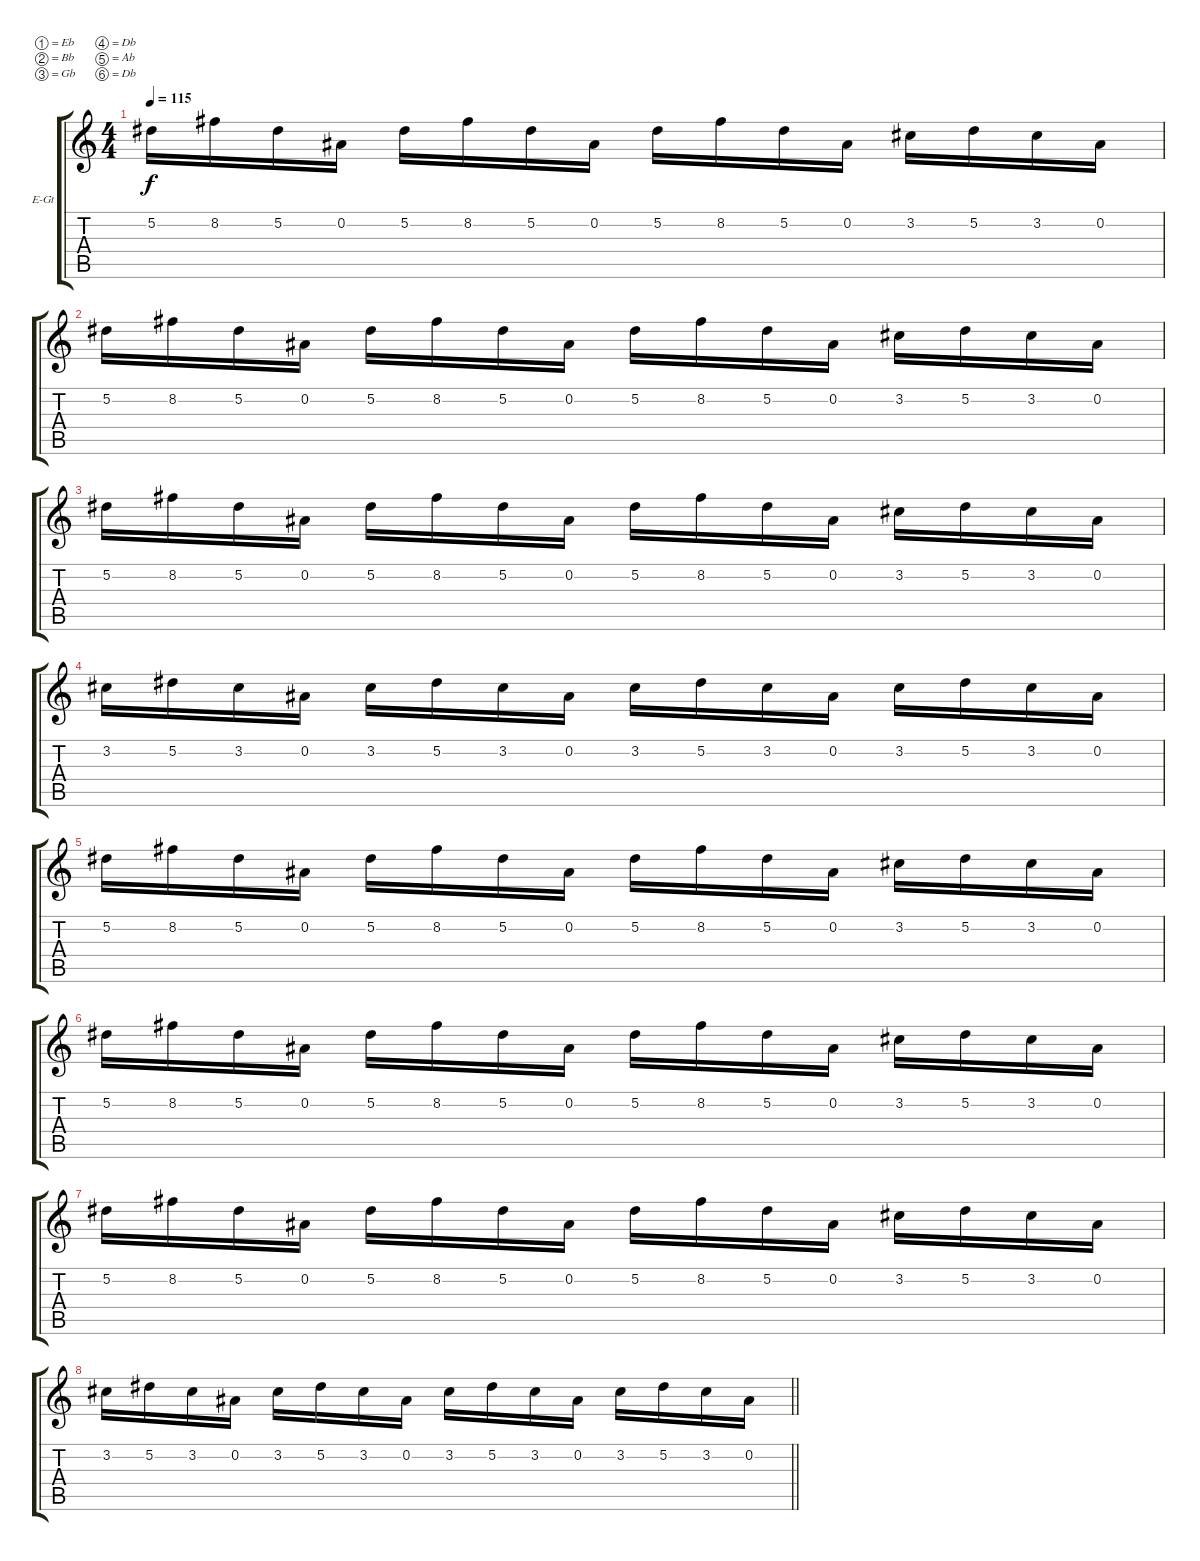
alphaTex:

\bracketExtendMode groupsimilarinstruments
\firstSystemTrackNameOrientation horizontal
\otherSystemsTrackNameOrientation horizontal
\track ("Lead Guitar" "E-Gt") {instrument distortionguitar}
\staff {score tabs}
\tuning (Eb4 Bb3 Gb3 Db3 Ab2 Db2)
\ts (4 4)
\tempo 115
\clef g2
\ks c
5.2.16{dy f} 8.2.16 5.2.16 0.2.16 5.2.16 8.2.16 5.2.16 0.2.16 5.2.16 8.2.16 5.2.16 0.2.16 3.2.16 5.2.16 3.2.16 0.2.16 |
5.2.16 8.2.16 5.2.16 0.2.16 5.2.16 8.2.16 5.2.16 0.2.16 5.2.16 8.2.16 5.2.16 0.2.16 3.2.16 5.2.16 3.2.16 0.2.16 |
5.2.16 8.2.16 5.2.16 0.2.16 5.2.16 8.2.16 5.2.16 0.2.16 5.2.16 8.2.16 5.2.16 0.2.16 3.2.16 5.2.16 3.2.16 0.2.16 |
3.2.16 5.2.16 3.2.16 0.2.16 3.2.16 5.2.16 3.2.16 0.2.16 3.2.16 5.2.16 3.2.16 0.2.16 3.2.16 5.2.16 3.2.16 0.2.16 |
5.2.16 8.2.16 5.2.16 0.2.16 5.2.16 8.2.16 5.2.16 0.2.16 5.2.16 8.2.16 5.2.16 0.2.16 3.2.16 5.2.16 3.2.16 0.2.16 |
5.2.16 8.2.16 5.2.16 0.2.16 5.2.16 8.2.16 5.2.16 0.2.16 5.2.16 8.2.16 5.2.16 0.2.16 3.2.16 5.2.16 3.2.16 0.2.16 |
5.2.16 8.2.16 5.2.16 0.2.16 5.2.16 8.2.16 5.2.16 0.2.16 5.2.16 8.2.16 5.2.16 0.2.16 3.2.16 5.2.16 3.2.16 0.2.16 |
\barLineRight lightlight
3.2.16 5.2.16 3.2.16 0.2.16 3.2.16 5.2.16 3.2.16 0.2.16 3.2.16 5.2.16 3.2.16 0.2.16 3.2.16 5.2.16 3.2.16 0.2.16
